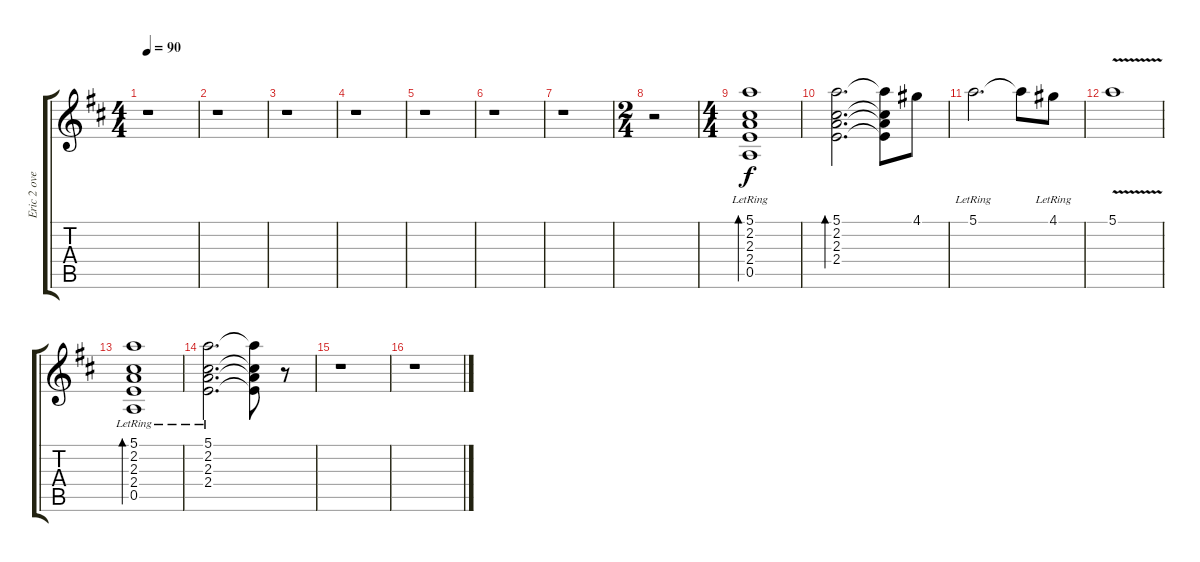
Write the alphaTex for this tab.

\track ("Eric 2 overdub" "Eric 2 ove") {instrument acousticguitarnylon}
\staff {score tabs}
\tuning (E4 B3 G3 D3 A2 E2) {hide}
\ts (4 4)
\tempo 90
\clef g2
\ks d
r.1{dy f} |
r.1 |
r.1 |
r.1 |
r.1 |
r.1 |
r.1 |
\ts (2 4)
r.2 |
\ts (4 4)
(5.1{lr} 2.2{lr} 2.3{lr} 2.4{lr} 0.5{lr}).1{bd 30} |
(5.1 2.2 2.3 2.4).2{d bd 30} (5.1{t} 2.2{t} 2.3{t} 2.4{t}).8 4.1.8 |
5.1{lr}.2{d} 5.1{t}.8 4.1{lr}.8 |
5.1{v}.1 |
(5.1{lr} 2.2{lr} 2.3{lr} 2.4{lr} 0.5{lr}).1{bd 30} |
(5.1{lr} 2.2{lr} 2.3{lr} 2.4{lr}).2{d} (5.1{t} 2.2{t} 2.3{t} 2.4{t}).8 r.8 |
r.1 |
r.1
